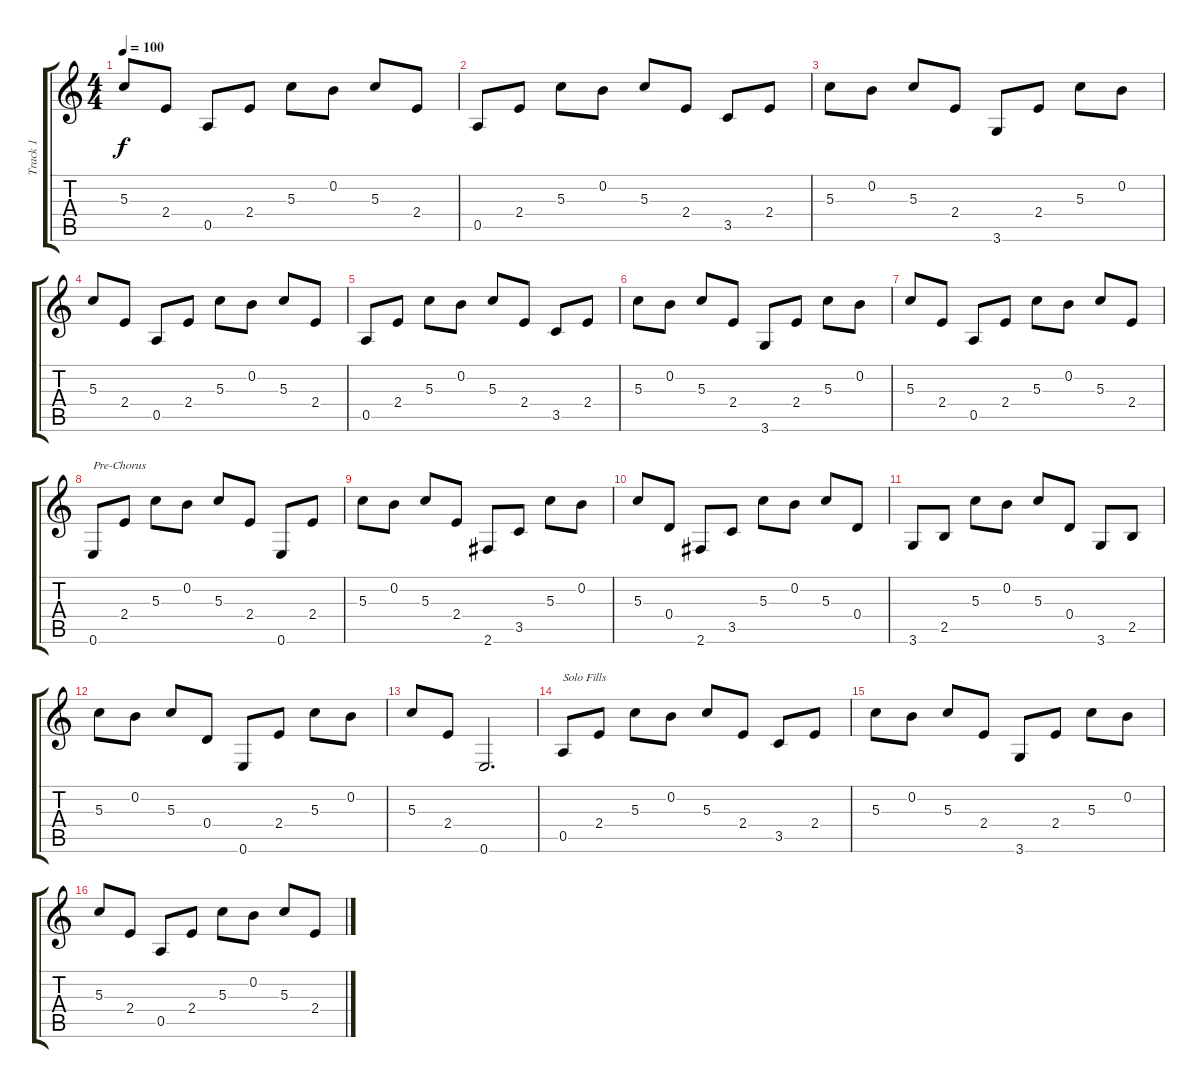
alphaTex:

\track ("Track 1" "Track 1") {instrument acousticguitarsteel}
\staff {score tabs}
\tuning (E4 B3 G3 D3 A2 E2) {hide}
\ts (4 4)
\tempo 100
\clef g2
\ks c
5.3.8{dy f} 2.4.8 0.5.8 2.4.8 5.3.8 0.2.8 5.3.8 2.4.8 |
0.5.8 2.4.8 5.3.8 0.2.8 5.3.8 2.4.8 3.5.8 2.4.8 |
5.3.8 0.2.8 5.3.8 2.4.8 3.6.8 2.4.8 5.3.8 0.2.8 |
5.3.8 2.4.8 0.5.8 2.4.8 5.3.8 0.2.8 5.3.8 2.4.8 |
0.5.8 2.4.8 5.3.8 0.2.8 5.3.8 2.4.8 3.5.8 2.4.8 |
5.3.8 0.2.8 5.3.8 2.4.8 3.6.8 2.4.8 5.3.8 0.2.8 |
5.3.8 2.4.8 0.5.8 2.4.8 5.3.8 0.2.8 5.3.8 2.4.8 |
0.6.8{txt "Pre-Chorus"} 2.4.8 5.3.8 0.2.8 5.3.8 2.4.8 0.6.8 2.4.8 |
5.3.8 0.2.8 5.3.8 2.4.8 2.6.8 3.5.8 5.3.8 0.2.8 |
5.3.8 0.4.8 2.6.8 3.5.8 5.3.8 0.2.8 5.3.8 0.4.8 |
3.6.8 2.5.8 5.3.8 0.2.8 5.3.8 0.4.8 3.6.8 2.5.8 |
5.3.8 0.2.8 5.3.8 0.4.8 0.6.8 2.4.8 5.3.8 0.2.8 |
5.3.8 2.4.8 0.6.2{d} |
0.5.8{txt "Solo Fills"} 2.4.8 5.3.8 0.2.8 5.3.8 2.4.8 3.5.8 2.4.8 |
5.3.8 0.2.8 5.3.8 2.4.8 3.6.8 2.4.8 5.3.8 0.2.8 |
5.3.8 2.4.8 0.5.8 2.4.8 5.3.8 0.2.8 5.3.8 2.4.8
